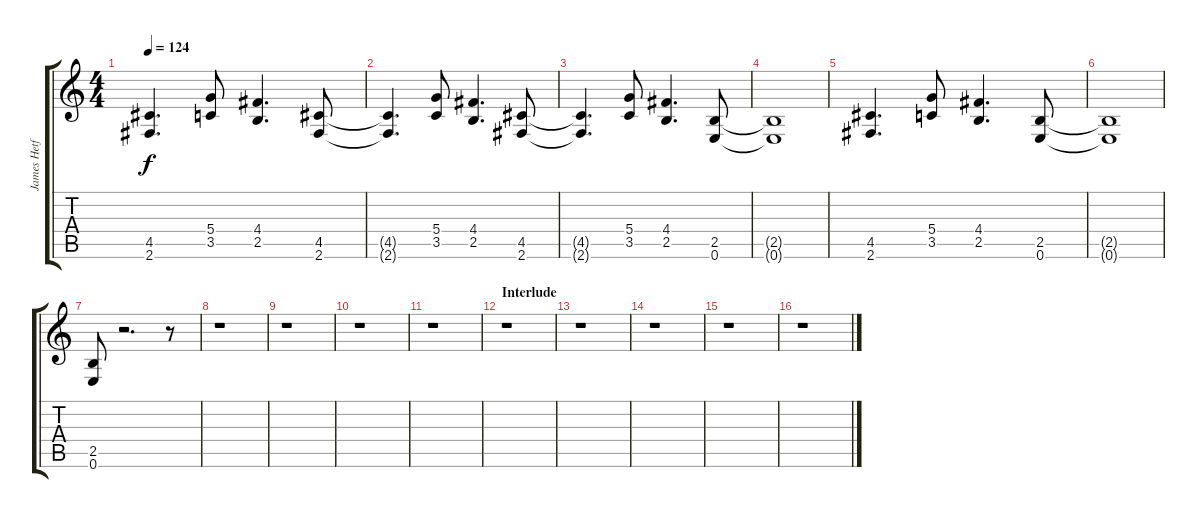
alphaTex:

\track ("James Hetfield (Rhythm)" "James Hetf") {instrument distortionguitar}
\staff {score tabs}
\tuning (E4 B3 G3 D3 A2 E2) {hide}
\ts (4 4)
\tempo 124
\clef g2
\ks c
(4.5 2.6).4{d dy f} (5.4 3.5).8 (4.4 2.5).4{d} (4.5 2.6).8 |
(4.5{t} 2.6{t}).4{d} (5.4 3.5).8 (4.4 2.5).4{d} (4.5 2.6).8 |
(4.5{t} 2.6{t}).4{d} (5.4 3.5).8 (4.4 2.5).4{d} (2.5 0.6).8 |
(2.5{t} 0.6{t}).1 |
(4.5 2.6).4{d} (5.4 3.5).8 (4.4 2.5).4{d} (2.5 0.6).8 |
(2.5{t} 0.6{t}).1 |
(2.5 0.6).8 r.2{d} r.8 |
r.1 |
r.1 |
r.1 |
r.1 |
\section ("" "Interlude")
r.1 |
r.1 |
r.1 |
r.1 |
r.1
